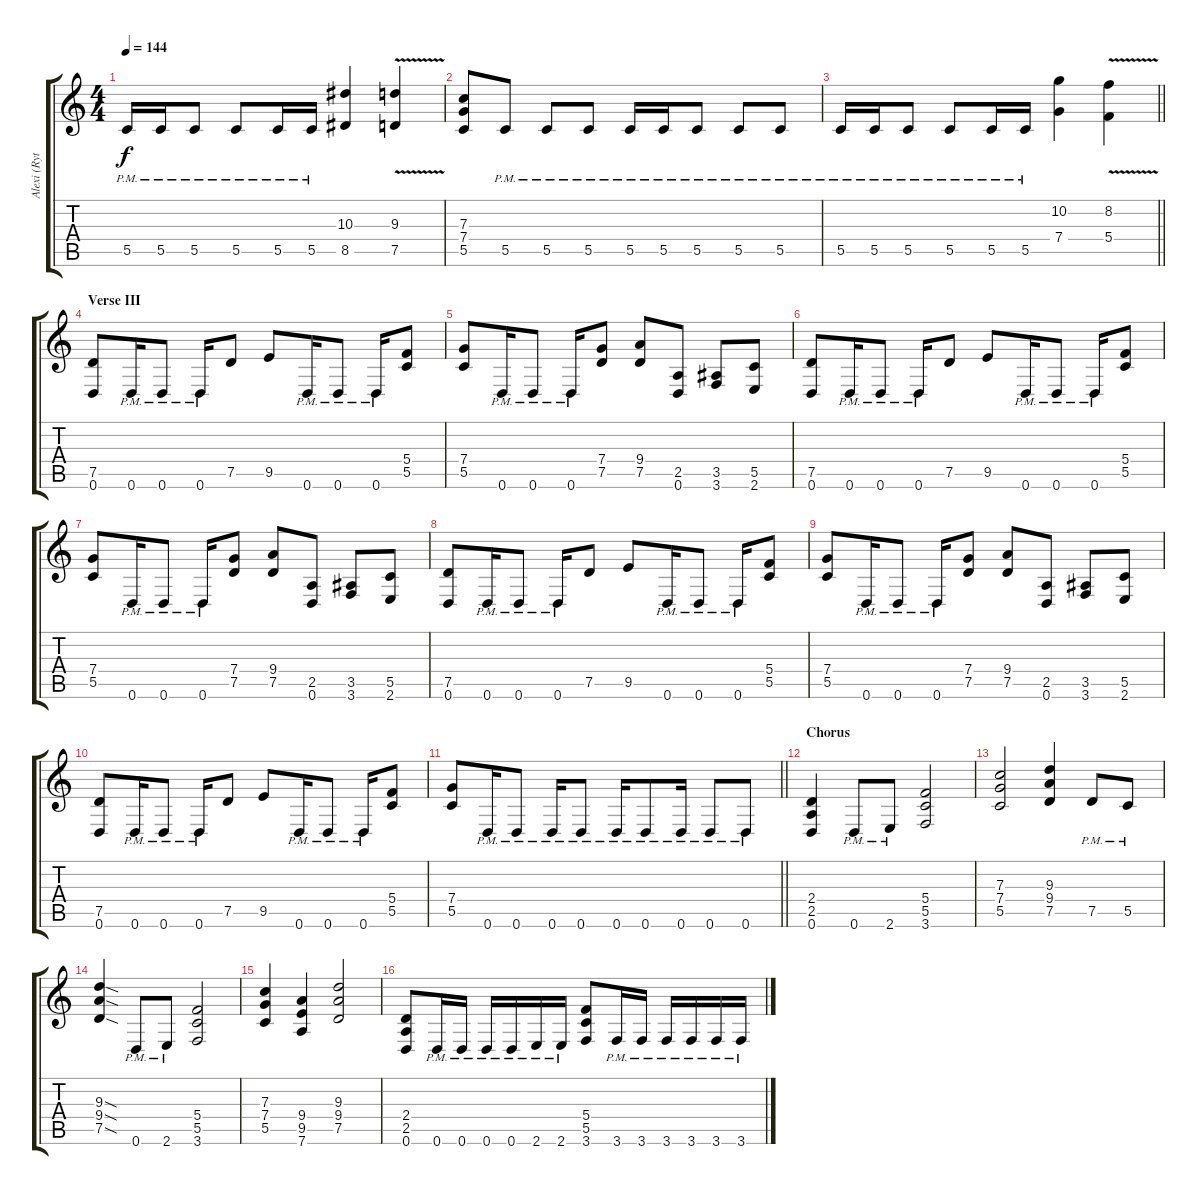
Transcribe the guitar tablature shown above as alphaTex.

\track ("Alexi (Rythm Guitar)" "Alexi (Ryt") {instrument distortionguitar}
\staff {score tabs}
\tuning (D4 A3 F3 C3 G2 D2) {hide}
\ts (4 4)
\tempo 144
\clef g2
\ks c
5.5{pm}.16{dy f} 5.5{pm}.16 5.5{pm}.8 5.5{pm}.8 5.5{pm}.16 5.5{pm}.16 (10.3 8.5).4 (9.3{v} 7.5{v}).4 |
(7.3 7.4 5.5).8 5.5{pm}.8 5.5{pm}.8 5.5{pm}.8 5.5{pm}.16 5.5{pm}.16 5.5{pm}.8 5.5{pm}.8 5.5{pm}.8 |
\barLineRight lightlight
5.5{pm}.16 5.5{pm}.16 5.5{pm}.8 5.5{pm}.8 5.5{pm}.16 5.5{pm}.16 (10.2 7.4).4 (8.2{v} 5.4{v}).4 |
\section ("" "Verse III")
(7.5 0.6).8 0.6{pm}.16 0.6{pm}.8 0.6{pm}.16 7.5.8 9.5.8 0.6{pm}.16 0.6{pm}.8 0.6{pm}.16 (5.4 5.5).8 |
(7.4 5.5).8 0.6{pm}.16 0.6{pm}.8 0.6{pm}.16 (7.4 7.5).8 (9.4 7.5).8 (2.5 0.6).8 (3.5 3.6).8 (5.5 2.6).8 |
(7.5 0.6).8 0.6{pm}.16 0.6{pm}.8 0.6{pm}.16 7.5.8 9.5.8 0.6{pm}.16 0.6{pm}.8 0.6{pm}.16 (5.4 5.5).8 |
(7.4 5.5).8 0.6{pm}.16 0.6{pm}.8 0.6{pm}.16 (7.4 7.5).8 (9.4 7.5).8 (2.5 0.6).8 (3.5 3.6).8 (5.5 2.6).8 |
(7.5 0.6).8 0.6{pm}.16 0.6{pm}.8 0.6{pm}.16 7.5.8 9.5.8 0.6{pm}.16 0.6{pm}.8 0.6{pm}.16 (5.4 5.5).8 |
(7.4 5.5).8 0.6{pm}.16 0.6{pm}.8 0.6{pm}.16 (7.4 7.5).8 (9.4 7.5).8 (2.5 0.6).8 (3.5 3.6).8 (5.5 2.6).8 |
(7.5 0.6).8 0.6{pm}.16 0.6{pm}.8 0.6{pm}.16 7.5.8 9.5.8 0.6{pm}.16 0.6{pm}.8 0.6{pm}.16 (5.4 5.5).8 |
\barLineRight lightlight
(7.4 5.5).8 0.6{pm}.16 0.6{pm}.8 0.6{pm}.16 0.6{pm}.8 0.6{pm}.16 0.6{pm}.8 0.6{pm}.16 0.6{pm}.8 0.6{pm}.8 |
\section ("" "Chorus")
(2.4 2.5 0.6).4 0.6{pm}.8 2.6{pm}.8 (5.4 5.5 3.6).2 |
(7.3 7.4 5.5).2 (9.3 9.4 7.5).4 7.5{pm}.8 5.5{pm}.8 |
(9.3{sod} 9.4{sod} 7.5{sod}).4 0.6{pm}.8 2.6{pm}.8 (5.4 5.5 3.6).2 |
(7.3 7.4 5.5).4 (9.4 9.5 7.6).4 (9.3 9.4 7.5).2 |
(2.4 2.5 0.6).8 0.6{pm}.16 0.6{pm}.16 0.6{pm}.16 0.6{pm}.16 2.6{pm}.16 2.6{pm}.16 (5.4 5.5 3.6).8 3.6{pm}.16 3.6{pm}.16 3.6{pm}.16 3.6{pm}.16 3.6{pm}.16 3.6{pm}.16
